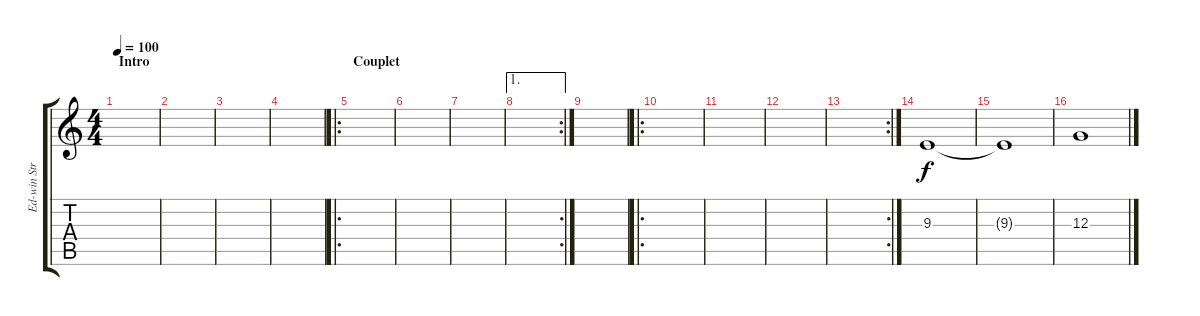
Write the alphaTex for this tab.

\track ("Ed-win Strings" "Ed-win Str") {instrument synthstrings1}
\staff {score tabs}
\tuning (E4 B3 G3 D3 A2 E2) {hide}
\ts (4 4)
\section ("" "Intro")
\tempo 100
\clef g2
\ks c
|
|
|
|
\ro
\section ("" "Couplet ")
|
|
|
\ae 1
\rc 2
|
|
\ro
|
|
|
\rc 2
|
9.3.1 |
9.3{t}.1 |
12.3.1
